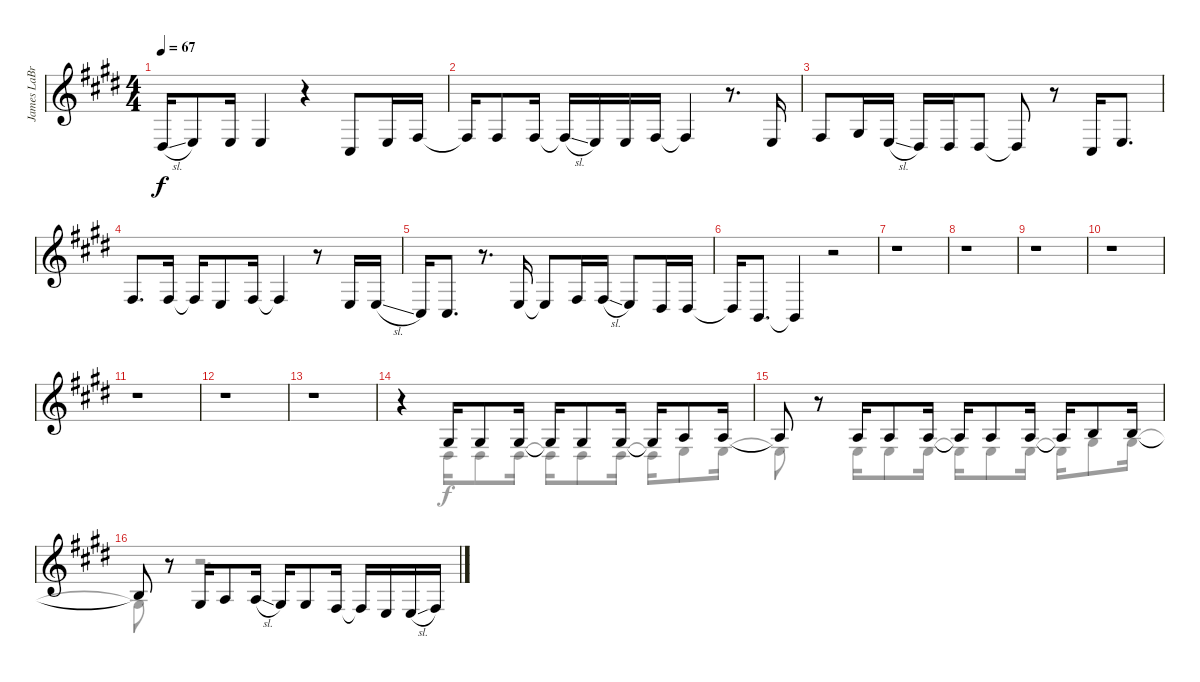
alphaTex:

\track ("James LaBrie - Vocals" "James LaBr") {instrument lead6voice}
\staff {score}
\tuning (E4 B3 G3 D3 A2 E2) {hide}
\voice
\ts (4 4)
\tempo 67
\clef g2
\ks e
6.5{sl}.16{dy f} 7.5.8 7.5.16 7.5.4 r.4 4.5.8 7.5.16 4.4.16 |
4.4{t}.16 4.4.8 4.4.16 4.4{sl t}.16 2.4.16 2.4.16 4.4.16 4.4{t}.4 r.8{d} 7.5.16 |
4.4.8 6.4.16 7.5{sl}.16 6.5.16 6.5.16 6.5.8 6.5{t}.8 r.8 4.5.16 7.5.8{d} |
4.4.8{d} 4.4.16 4.4{t}.16 7.5.8 4.4.16 4.4{t}.4 r.8 7.5.16 7.5{sl}.16 |
4.5.16 4.5.8{d} r.8{d} 7.5.16 7.5{t}.8 4.4.16 4.4{sl}.16 2.4.8 6.5.16 6.5.16 |
6.5{t}.16 2.5.8{d} 2.5{t}.4 r.2 |
r.1 |
r.1 |
r.1 |
r.1 |
r.1 |
r.1 |
r.1 |
r.4 6.4.16 6.4.8 6.4.16 6.4{t}.16 6.4.8 6.4.16 6.4{t}.16 7.4.8 7.4.16 |
7.4{t}.8 r.8 7.4.16 7.4.8 7.4.16 7.4{t}.16 7.4.8 7.4.16 7.4{t}.16 9.4.8 9.4.16 |
9.4{t}.8 r.8 6.4.16 7.4.8 7.4{sl}.16 6.4.16 6.4.8 4.4.16 4.4{t}.16 2.4.16 2.4{sl}.16 4.4.16
\voice
\clef g2
\ottava regular
\simile none
\ks e
|
|
|
|
|
|
|
|
|
|
|
|
|
r.4 6.5.16 6.5.8 6.5.16 6.5{t}.16 6.5.8 6.5.16 6.5{t}.16 7.5.8 7.5.16 |
7.5{t}.8 r.8 7.5.16 7.5.8 7.5.16 7.5{t}.16 7.5.8 7.5.16 7.5{t}.16 6.4.8 6.4.16 |
6.4{t}.8 r.8 r.2{d}
